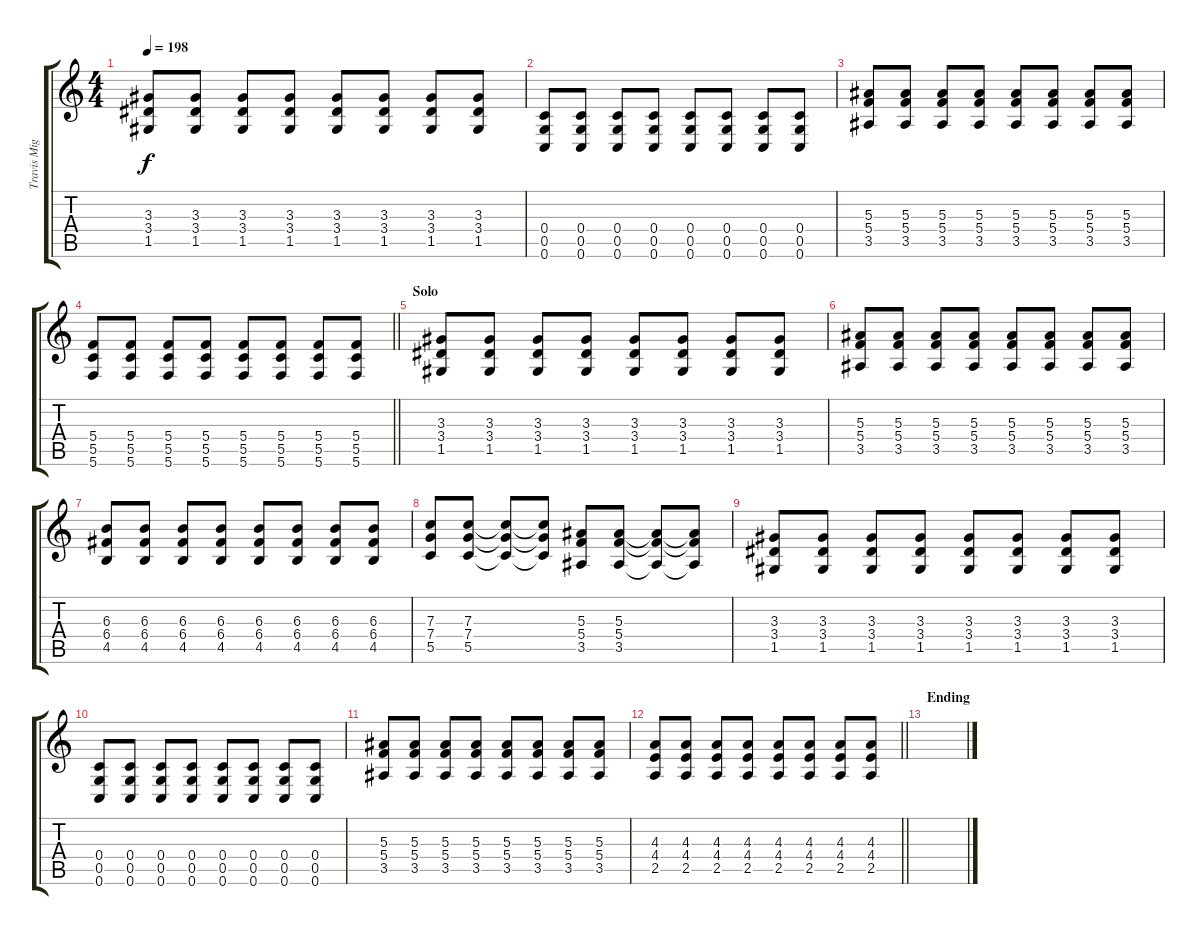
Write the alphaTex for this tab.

\track ("Travis Miguel" "Travis Mig") {instrument distortionguitar}
\staff {score tabs}
\tuning (D4 A3 F3 C3 G2 C2) {hide}
\ts (4 4)
\tempo 198
\clef g2
\ks c
(3.3 3.4 1.5).8{dy f} (3.3 3.4 1.5).8 (3.3 3.4 1.5).8 (3.3 3.4 1.5).8 (3.3 3.4 1.5).8 (3.3 3.4 1.5).8 (3.3 3.4 1.5).8 (3.3 3.4 1.5).8 |
(0.4 0.5 0.6).8 (0.4 0.5 0.6).8 (0.4 0.5 0.6).8 (0.4 0.5 0.6).8 (0.4 0.5 0.6).8 (0.4 0.5 0.6).8 (0.4 0.5 0.6).8 (0.4 0.5 0.6).8 |
(5.3 5.4 3.5).8 (5.3 5.4 3.5).8 (5.3 5.4 3.5).8 (5.3 5.4 3.5).8 (5.3 5.4 3.5).8 (5.3 5.4 3.5).8 (5.3 5.4 3.5).8 (5.3 5.4 3.5).8 |
\barLineRight lightlight
(5.4 5.5 5.6).8 (5.4 5.5 5.6).8 (5.4 5.5 5.6).8 (5.4 5.5 5.6).8 (5.4 5.5 5.6).8 (5.4 5.5 5.6).8 (5.4 5.5 5.6).8 (5.4 5.5 5.6).8 |
\section ("" "Solo")
(3.3 3.4 1.5).8 (3.3 3.4 1.5).8 (3.3 3.4 1.5).8 (3.3 3.4 1.5).8 (3.3 3.4 1.5).8 (3.3 3.4 1.5).8 (3.3 3.4 1.5).8 (3.3 3.4 1.5).8 |
(5.3 5.4 3.5).8 (5.3 5.4 3.5).8 (5.3 5.4 3.5).8 (5.3 5.4 3.5).8 (5.3 5.4 3.5).8 (5.3 5.4 3.5).8 (5.3 5.4 3.5).8 (5.3 5.4 3.5).8 |
(6.3 6.4 4.5).8 (6.3 6.4 4.5).8 (6.3 6.4 4.5).8 (6.3 6.4 4.5).8 (6.3 6.4 4.5).8 (6.3 6.4 4.5).8 (6.3 6.4 4.5).8 (6.3 6.4 4.5).8 |
(7.3 7.4 5.5).8 (7.3 7.4 5.5).8 (7.3{t} 7.4{t} 5.5{t}).8 (7.3{t} 7.4{t} 5.5{t}).8 (5.3 5.4 3.5).8 (5.3 5.4 3.5).8 (5.3{t} 5.4{t} 3.5{t}).8 (5.3{t} 5.4{t} 3.5{t}).8 |
(3.3 3.4 1.5).8 (3.3 3.4 1.5).8 (3.3 3.4 1.5).8 (3.3 3.4 1.5).8 (3.3 3.4 1.5).8 (3.3 3.4 1.5).8 (3.3 3.4 1.5).8 (3.3 3.4 1.5).8 |
(0.4 0.5 0.6).8 (0.4 0.5 0.6).8 (0.4 0.5 0.6).8 (0.4 0.5 0.6).8 (0.4 0.5 0.6).8 (0.4 0.5 0.6).8 (0.4 0.5 0.6).8 (0.4 0.5 0.6).8 |
(5.3 5.4 3.5).8 (5.3 5.4 3.5).8 (5.3 5.4 3.5).8 (5.3 5.4 3.5).8 (5.3 5.4 3.5).8 (5.3 5.4 3.5).8 (5.3 5.4 3.5).8 (5.3 5.4 3.5).8 |
\barLineRight lightlight
(4.3 4.4 2.5).8 (4.3 4.4 2.5).8 (4.3 4.4 2.5).8 (4.3 4.4 2.5).8 (4.3 4.4 2.5).8 (4.3 4.4 2.5).8 (4.3 4.4 2.5).8 (4.3 4.4 2.5).8 |
\section ("" "Ending")
